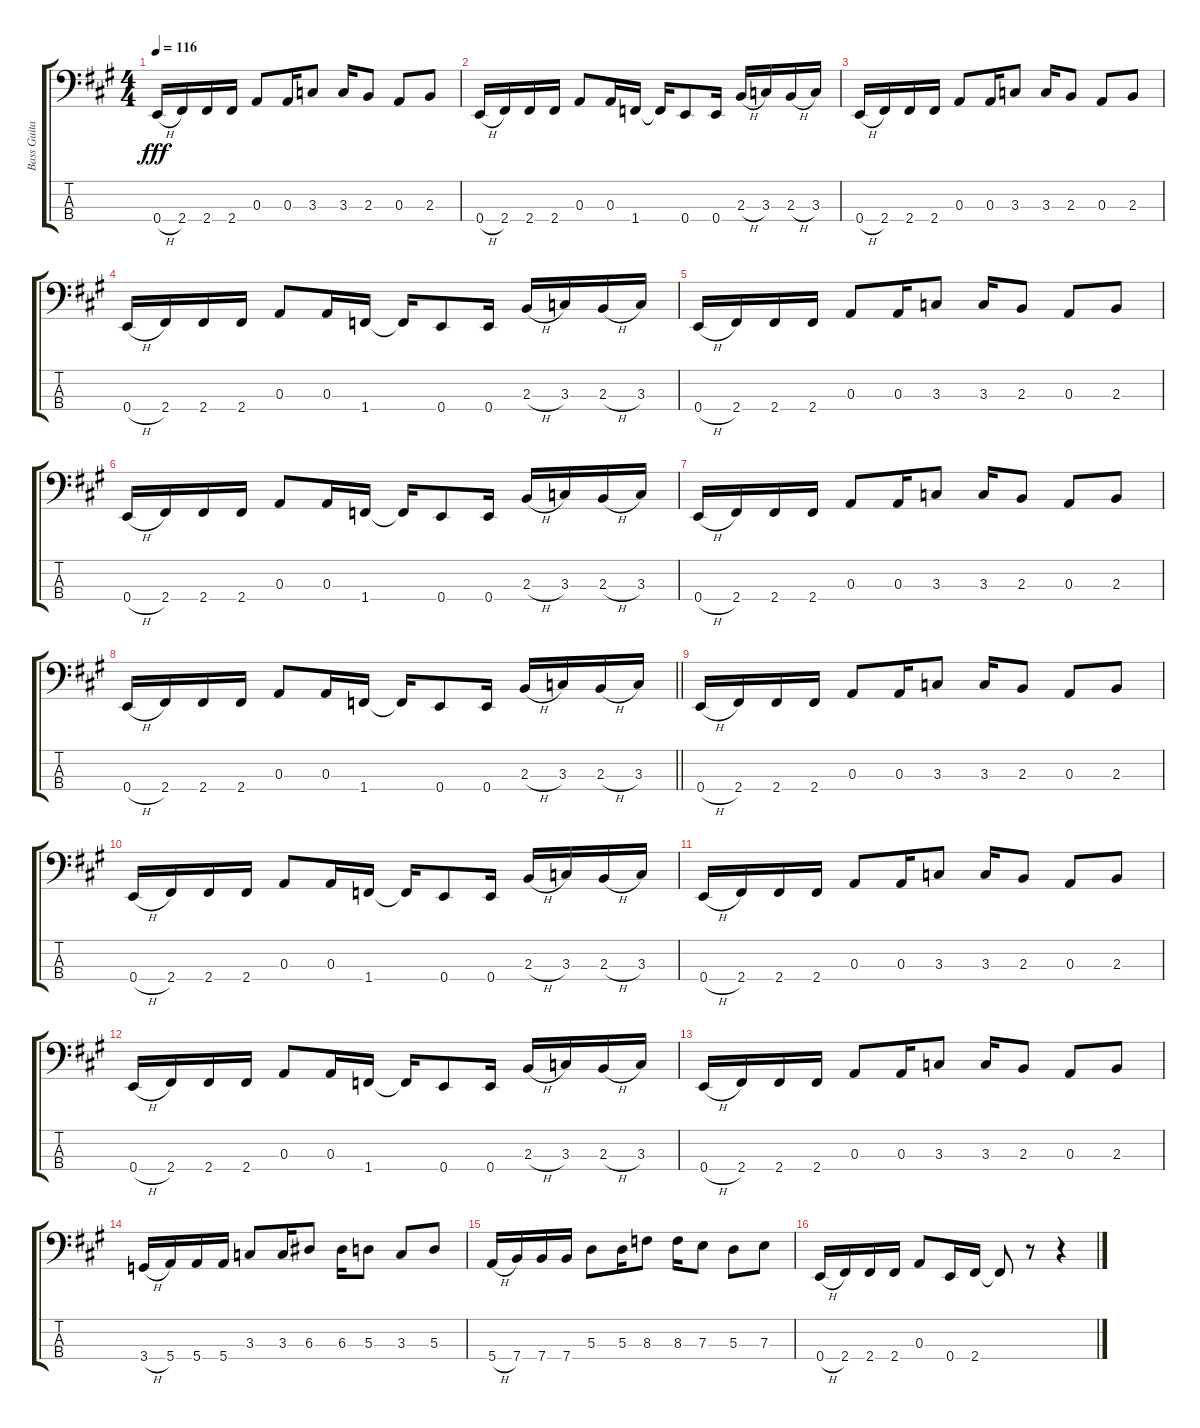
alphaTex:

\track ("Bass Guitar - Rachel Bolan" "Bass Guita") {instrument electricbassfinger}
\staff {score tabs}
\tuning (G2 D2 A1 E1) {hide}
\ts (4 4)
\tempo 116
\clef f4
\ks a
0.4{h}.16{dy fff} 2.4.16 2.4.16 2.4.16 0.3.8 0.3.16 3.3.8 3.3.16 2.3.8 0.3.8 2.3.8 |
0.4{h}.16 2.4.16 2.4.16 2.4.16 0.3.8 0.3.16 1.4.16 1.4{t}.16 0.4.8 0.4.16 2.3{h}.16 3.3.16 2.3{h}.16 3.3.16 |
0.4{h}.16 2.4.16 2.4.16 2.4.16 0.3.8 0.3.16 3.3.8 3.3.16 2.3.8 0.3.8 2.3.8 |
0.4{h}.16 2.4.16 2.4.16 2.4.16 0.3.8 0.3.16 1.4.16 1.4{t}.16 0.4.8 0.4.16 2.3{h}.16 3.3.16 2.3{h}.16 3.3.16 |
0.4{h}.16 2.4.16 2.4.16 2.4.16 0.3.8 0.3.16 3.3.8 3.3.16 2.3.8 0.3.8 2.3.8 |
0.4{h}.16 2.4.16 2.4.16 2.4.16 0.3.8 0.3.16 1.4.16 1.4{t}.16 0.4.8 0.4.16 2.3{h}.16 3.3.16 2.3{h}.16 3.3.16 |
0.4{h}.16 2.4.16 2.4.16 2.4.16 0.3.8 0.3.16 3.3.8 3.3.16 2.3.8 0.3.8 2.3.8 |
\barLineRight lightlight
0.4{h}.16 2.4.16 2.4.16 2.4.16 0.3.8 0.3.16 1.4.16 1.4{t}.16 0.4.8 0.4.16 2.3{h}.16 3.3.16 2.3{h}.16 3.3.16 |
0.4{h}.16 2.4.16 2.4.16 2.4.16 0.3.8 0.3.16 3.3.8 3.3.16 2.3.8 0.3.8 2.3.8 |
0.4{h}.16 2.4.16 2.4.16 2.4.16 0.3.8 0.3.16 1.4.16 1.4{t}.16 0.4.8 0.4.16 2.3{h}.16 3.3.16 2.3{h}.16 3.3.16 |
0.4{h}.16 2.4.16 2.4.16 2.4.16 0.3.8 0.3.16 3.3.8 3.3.16 2.3.8 0.3.8 2.3.8 |
0.4{h}.16 2.4.16 2.4.16 2.4.16 0.3.8 0.3.16 1.4.16 1.4{t}.16 0.4.8 0.4.16 2.3{h}.16 3.3.16 2.3{h}.16 3.3.16 |
0.4{h}.16 2.4.16 2.4.16 2.4.16 0.3.8 0.3.16 3.3.8 3.3.16 2.3.8 0.3.8 2.3.8 |
3.4{h}.16 5.4.16 5.4.16 5.4.16 3.3.8 3.3.16 6.3.8 6.3.16 5.3.8 3.3.8 5.3.8 |
5.4{h}.16 7.4.16 7.4.16 7.4.16 5.3.8 5.3.16 8.3.8 8.3.16 7.3.8 5.3.8 7.3.8 |
0.4{h}.16 2.4.16 2.4.16 2.4.16 0.3.8 0.4.16 2.4.16 2.4{t}.8 r.8 r.4
